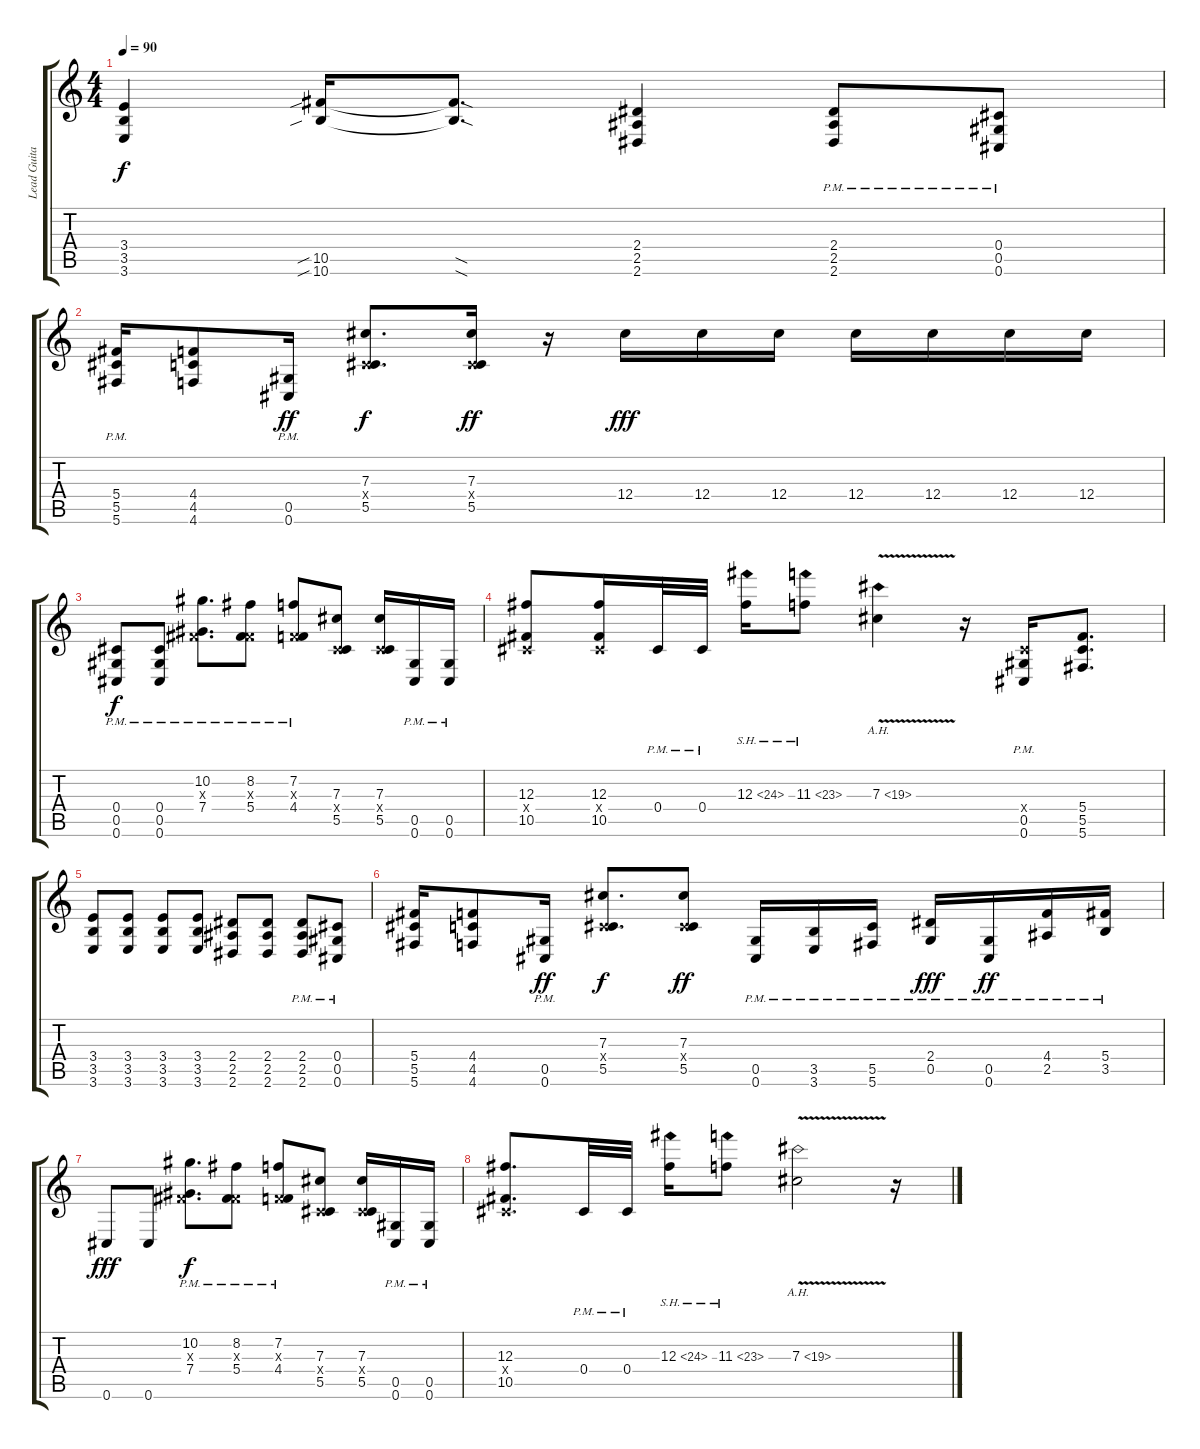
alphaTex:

\track ("Lead Guitar" "Lead Guita") {instrument distortionguitar}
\staff {score tabs}
\tuning (Eb4 Bb3 Gb3 Db3 Ab2 Db2) {hide}
\ts (4 4)
\tempo 90
\clef g2
\ks c
(3.4 3.5 3.6).4{dy f} (10.5{sib} 10.6{sib}).16 (10.5{sod t} 10.6{sod t}).8{d} (2.4 2.5 2.6).4 (2.4{pm} 2.5{pm} 2.6{pm}).8 (0.4{pm} 0.5{pm} 0.6{pm}).8 |
(5.4{pm} 5.5{pm} 5.6{pm}).16 (4.4 4.5 4.6).8 (0.5{pm} 0.6{pm}).16{dy ff} (7.3 0.4{x} 5.5).8{d dy f} (7.3 0.4{x} 5.5).16{dy ff} r.16 12.4.16{dy fff} 12.4.16 12.4.16 12.4.16 12.4.16 12.4.16 12.4.16 |
(0.4{pm} 0.5{pm} 0.6{pm}).8{dy f} (0.4{pm} 0.5{pm} 0.6{pm}).8 (10.2{pm} 0.3{x} 7.4{pm}).8{d} (8.2{pm} 0.3{x} 5.4{pm}).8 (7.2{pm} 0.3{x} 4.4{pm}).8 (7.3 0.4{x} 5.5).8 (7.3 0.4{x} 5.5).16 (0.5{pm} 0.6{pm}).16 (0.5{pm} 0.6{pm}).16 |
(12.3 0.4{x} 10.5).8 (12.3 0.4{x} 10.5).16 0.4{pm}.32 0.4{pm}.32 12.3{sh 12}.16 11.3{sh 12}.8 7.3{ah 12 v}.4{instrument guitarharmonics} r.16 (0.4{pm x} 0.5{pm} 0.6{pm}).16{instrument distortionguitar} (5.4 5.5 5.6).8{d} |
(3.4 3.5 3.6).8 (3.4 3.5 3.6).8 (3.4 3.5 3.6).8 (3.4 3.5 3.6).8 (2.4 2.5 2.6).8 (2.4 2.5 2.6).8 (2.4{pm} 2.5{pm} 2.6{pm}).8 (0.4{pm} 0.5{pm} 0.6{pm}).8 |
(5.4 5.5 5.6).16 (4.4 4.5 4.6).8 (0.5{pm} 0.6{pm}).16{dy ff} (7.3 0.4{x} 5.5).8{d dy f} (7.3 0.4{x} 5.5).8{dy ff} (0.5{pm} 0.6{pm}).16 (3.5{pm} 3.6{pm}).16 (5.5{pm} 5.6{pm}).16 (2.4{pm} 0.5{pm}).16{dy fff} (0.5{pm} 0.6{pm}).16{dy ff} (4.4{pm} 2.5{pm}).16 (5.4{pm} 3.5{pm}).16 |
0.6.8{dy fff} 0.6.8 (10.2{pm} 0.3{x} 7.4{pm}).8{d dy f} (8.2{pm} 0.3{x} 5.4{pm}).8 (7.2{pm} 0.3{x} 4.4{pm}).8 (7.3 0.4{x} 5.5).8 (7.3 0.4{x} 5.5).16 (0.5{pm} 0.6{pm}).16 (0.5{pm} 0.6{pm}).16 |
(12.3 0.4{x} 10.5).8{d} 0.4{pm}.32 0.4{pm}.32 12.3{sh 12}.16 11.3{sh 12}.8 7.3{ah 12 v}.2{instrument guitarharmonics} r.16
